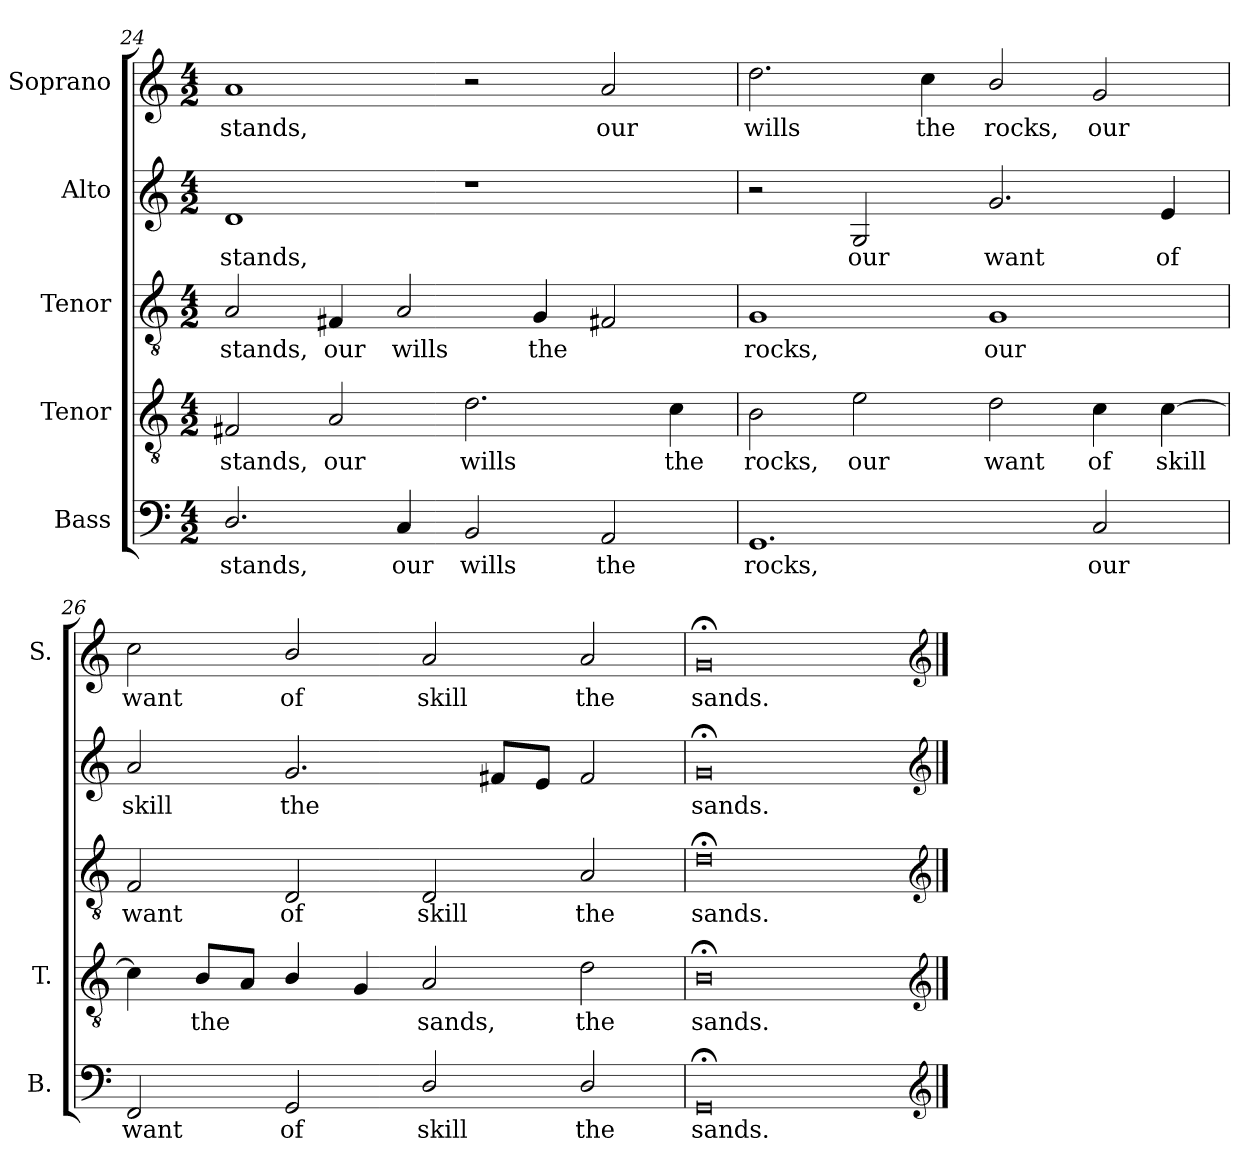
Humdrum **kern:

**kern	**text	**kern	**text	**kern	**text	**kern	**text	**kern	**text
*part5	*part5	*part4	*part4	*part3	*part3	*part2	*part2	*part1	*part1
*staff5	*staff5	*staff4	*staff4	*staff3	*staff3	*staff2	*staff2	*staff1	*staff1
*I"Bass	*	*I"Tenor	*	*I"Tenor	*	*I"Alto	*	*I"Soprano	*
*I'B.	*	*I'T.	*	*	*	*	*	*I'S.	*
!!LO:PB:g=z
*clefF4	*	*clefGv2	*	*clefGv2	*	*clefG2	*	*clefG2	*
*	*	*ITrd7c12	*	*ITrd7c12	*	*	*	*	*
*k[]	*	*k[]	*	*k[]	*	*k[]	*	*k[]	*
*C:	*	*C:	*	*C:	*	*C:	*	*C:	*
*M4/2	*	*M4/2	*	*M4/2	*	*M4/2	*	*M4/2	*
=24	=24	=24	=24	=24	=24	=24	=24	=24	=24
!	!LO:LY:b:color=#000000	!	!	!	!	!	!	!	!
!	!	!	!LO:LY:b:color=#000000	!	!	!	!	!	!
!	!	!	!	!	!LO:LY:b:color=#000000	!	!	!	!
!	!	!	!	!	!	!	!LO:LY:b:color=#000000	!	!
!	!	!	!	!	!	!	!	!	!LO:LY:b:color=#000000
2.Di/	stands,	2FF#Xi/	stands,	2AAi/	stands,	1di	stands,	1ai	stands,
!	!	!	!LO:LY:b:color=#000000	!	!	!	!	!	!
!	!	!	!	!	!LO:LY:b:color=#000000	!	!	!	!
.	.	2AAi/	our	4FF#Xi/	our	.	.	.	.
!	!LO:LY:b:color=#000000	!	!	!	!	!	!	!	!
!	!	!	!	!	!LO:LY:b:color=#000000	!	!	!	!
4Ci/	our	.	.	2AAi/	wills	.	.	.	.
!	!LO:LY:b:color=#000000	!	!	!	!	!	!	!	!
!	!	!	!LO:LY:b:color=#000000	!	!	!	!	!	!
2BBi/	wills	2.Di\	wills	.	.	1r	.	2r	.
!	!	!	!	!	!LO:LY:b:color=#000000	!	!	!	!
.	.	.	.	4GGi/	the	.	.	.	.
!	!LO:LY:b:color=#000000	!	!	!	!	!	!	!	!
!	!	!	!	!	!	!	!	!	!LO:LY:b:color=#000000
2AAi/	the	.	.	2FF#Xi/	.	.	.	2ai/	our
!	!	!	!LO:LY:b:color=#000000	!	!	!	!	!	!
.	.	4Ci\	the	.	.	.	.	.	.
=25	=25	=25	=25	=25	=25	=25	=25	=25	=25
!	!LO:LY:b:color=#000000	!	!	!	!	!	!	!	!
!	!	!	!LO:LY:b:color=#000000	!	!	!	!	!	!
!	!	!	!	!	!LO:LY:b:color=#000000	!	!	!	!
!	!	!	!	!	!	!	!	!	!LO:LY:b:color=#000000
1.GGi	rocks,	2BBi\	rocks,	1GGi	rocks,	2r	.	2.ddi\	wills
!	!	!	!LO:LY:b:color=#000000	!	!	!	!	!	!
!	!	!	!	!	!	!	!LO:LY:b:color=#000000	!	!
.	.	2Ei\	our	.	.	2Gi/	our	.	.
!	!	!	!	!	!	!	!	!	!LO:LY:b:color=#000000
.	.	.	.	.	.	.	.	4cci\	the
!	!	!	!LO:LY:b:color=#000000	!	!	!	!	!	!
!	!	!	!	!	!LO:LY:b:color=#000000	!	!	!	!
!	!	!	!	!	!	!	!LO:LY:b:color=#000000	!	!
!	!	!	!	!	!	!	!	!	!LO:LY:b:color=#000000
.	.	2Di\	want	1GGi	our	2.gi/	want	2bi/	rocks,
!	!LO:LY:b:color=#000000	!	!	!	!	!	!	!	!
!	!	!	!LO:LY:b:color=#000000	!	!	!	!	!	!
!	!	!	!	!	!	!	!	!	!LO:LY:b:color=#000000
2Ci/	our	4Ci\	of	.	.	.	.	2gi/	our
!	!	!	!LO:LY:b:color=#000000	!	!	!	!	!	!
!	!	!	!	!	!	!	!LO:LY:b:color=#000000	!	!
.	.	[4Ci\	skill	.	.	4ei/	of	.	.
=26	=26	=26	=26	=26	=26	=26	=26	=26	=26
!	!LO:LY:b:color=#000000	!	!	!	!	!	!	!	!
!	!	!	!	!	!LO:LY:b:color=#000000	!	!	!	!
!	!	!	!	!	!	!	!LO:LY:b:color=#000000	!	!
!	!	!	!	!	!	!	!	!	!LO:LY:b:color=#000000
2FFi/	want	4Ci\]	.	2FFi/	want	2ai/	skill	2cci\	want
!	!	!	!LO:LY:b:color=#000000	!	!	!	!	!	!
.	.	8BBi/L	the	.	.	.	.	.	.
.	.	8AAi/J	.	.	.	.	.	.	.
!	!LO:LY:b:color=#000000	!	!	!	!	!	!	!	!
!	!	!	!	!	!LO:LY:b:color=#000000	!	!	!	!
!	!	!	!	!	!	!	!LO:LY:b:color=#000000	!	!
!	!	!	!	!	!	!	!	!	!LO:LY:b:color=#000000
2GGi/	of	4BBi/	.	2DDi/	of	2.gi/	the	2bi/	of
.	.	4GGi/	.	.	.	.	.	.	.
!	!LO:LY:b:color=#000000	!	!	!	!	!	!	!	!
!	!	!	!LO:LY:b:color=#000000	!	!	!	!	!	!
!	!	!	!	!	!LO:LY:b:color=#000000	!	!	!	!
!	!	!	!	!	!	!	!	!	!LO:LY:b:color=#000000
2Di/	skill	2AAi/	sands,	2DDi/	skill	.	.	2ai/	skill
.	.	.	.	.	.	8f#Xi/L	.	.	.
.	.	.	.	.	.	8ei/J	.	.	.
!	!LO:LY:b:color=#000000	!	!	!	!	!	!	!	!
!	!	!	!LO:LY:b:color=#000000	!	!	!	!	!	!
!	!	!	!	!	!LO:LY:b:color=#000000	!	!	!	!
!	!	!	!	!	!	!	!	!	!LO:LY:b:color=#000000
2Di/	the	2Di\	the	2AAi/	the	2f#i/	.	2ai/	the
=27	=27	=27	=27	=27	=27	=27	=27	=27	=27
!	!LO:LY:b:color=#000000	!	!	!	!	!	!	!	!
!	!	!	!LO:LY:b:color=#000000	!	!	!	!	!	!
!	!	!	!	!	!LO:LY:b:color=#000000	!	!	!	!
!	!	!	!	!	!	!	!LO:LY:b:color=#000000	!	!
!	!	!	!	!	!	!	!	!	!LO:LY:b:color=#000000
0GG;i	sands.	0BB;i	sands.	0D;i	sands.	0g;i	sands.	0g;i	sands.
*clefG2	*	*clefG2	*	*clefG2	*	*clefG2	*	*clefG2	*
==	==	==	==	==	==	==	==	==	==
*-	*-	*-	*-	*-	*-	*-	*-	*-	*-
